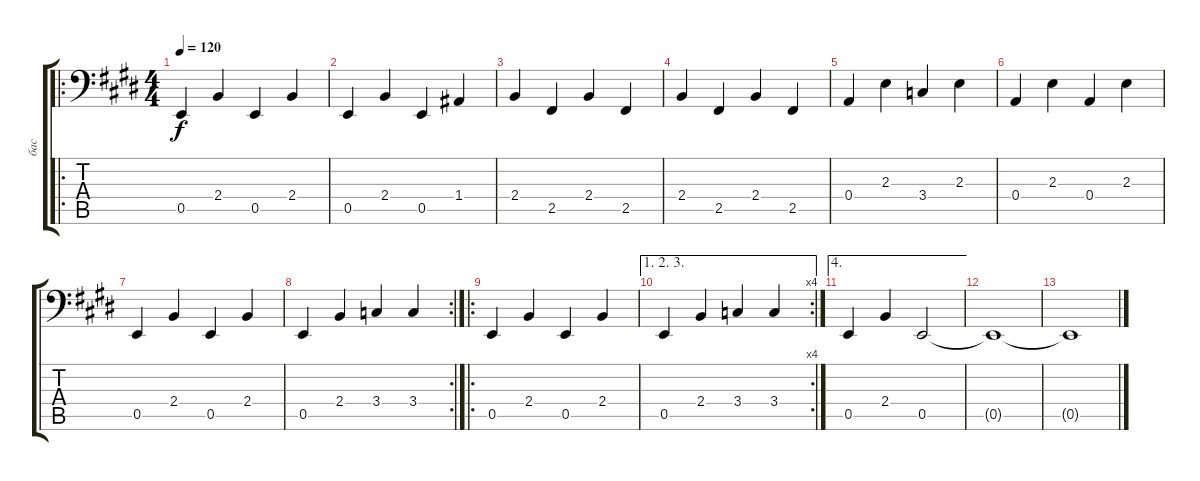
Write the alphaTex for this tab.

\track ("бас" "бас") {instrument electricbasspick}
\staff {score tabs}
\tuning (C3 G2 D2 A1 E1 B0) {hide}
\ro
\ts (4 4)
\tempo 120
\clef f4
\ks e
0.5.4{dy f} 2.4.4 0.5.4 2.4.4 |
0.5.4 2.4.4 0.5.4 1.4.4 |
2.4.4 2.5.4 2.4.4 2.5.4 |
2.4.4 2.5.4 2.4.4 2.5.4 |
0.4.4 2.3.4 3.4.4 2.3.4 |
0.4.4 2.3.4 0.4.4 2.3.4 |
0.5.4 2.4.4 0.5.4 2.4.4 |
\rc 2
0.5.4 2.4.4 3.4.4 3.4.4 |
\ro
0.5.4 2.4.4 0.5.4 2.4.4 |
\ae (1 2 3)
\rc 4
0.5.4 2.4.4 3.4.4 3.4.4 |
\ae 4
0.5.4 2.4.4 0.5.2 |
0.5{t}.1 |
0.5{t}.1
